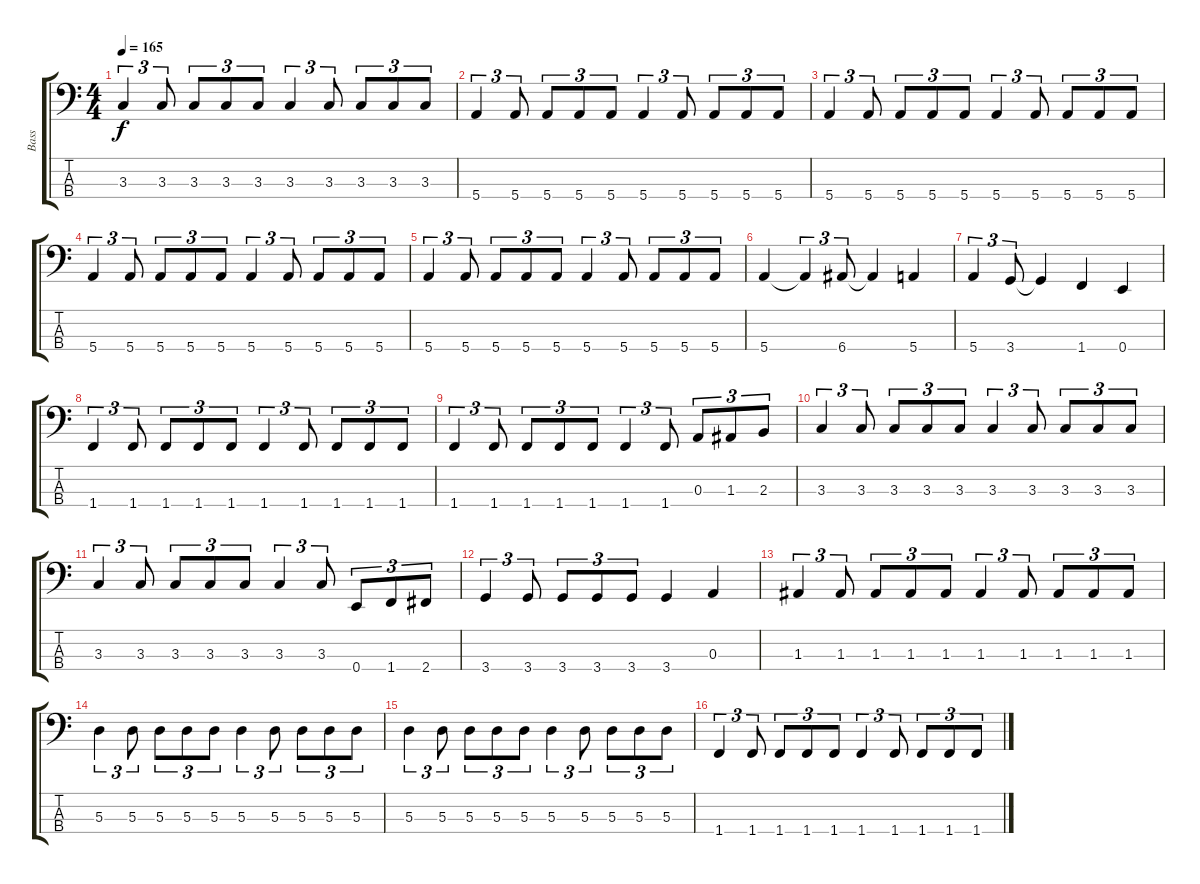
\track ("Bass" "Bass") {instrument electricbassfinger}
\staff {score tabs}
\tuning (G2 D2 A1 E1) {hide}
\ts (4 4)
\tempo 165
\clef f4
\ks c
3.3.4{tu (3 2) dy f} 3.3.8{tu (3 2)} 3.3.8{tu (3 2)} 3.3.8{tu (3 2)} 3.3.8{tu (3 2)} 3.3.4{tu (3 2)} 3.3.8{tu (3 2)} 3.3.8{tu (3 2)} 3.3.8{tu (3 2)} 3.3.8{tu (3 2)} |
5.4.4{tu (3 2)} 5.4.8{tu (3 2)} 5.4.8{tu (3 2)} 5.4.8{tu (3 2)} 5.4.8{tu (3 2)} 5.4.4{tu (3 2)} 5.4.8{tu (3 2)} 5.4.8{tu (3 2)} 5.4.8{tu (3 2)} 5.4.8{tu (3 2)} |
5.4.4{tu (3 2)} 5.4.8{tu (3 2)} 5.4.8{tu (3 2)} 5.4.8{tu (3 2)} 5.4.8{tu (3 2)} 5.4.4{tu (3 2)} 5.4.8{tu (3 2)} 5.4.8{tu (3 2)} 5.4.8{tu (3 2)} 5.4.8{tu (3 2)} |
5.4.4{tu (3 2)} 5.4.8{tu (3 2)} 5.4.8{tu (3 2)} 5.4.8{tu (3 2)} 5.4.8{tu (3 2)} 5.4.4{tu (3 2)} 5.4.8{tu (3 2)} 5.4.8{tu (3 2)} 5.4.8{tu (3 2)} 5.4.8{tu (3 2)} |
5.4.4{tu (3 2)} 5.4.8{tu (3 2)} 5.4.8{tu (3 2)} 5.4.8{tu (3 2)} 5.4.8{tu (3 2)} 5.4.4{tu (3 2)} 5.4.8{tu (3 2)} 5.4.8{tu (3 2)} 5.4.8{tu (3 2)} 5.4.8{tu (3 2)} |
5.4.4 5.4{t}.4{tu (3 2)} 6.4.8{tu (3 2)} 6.4{t}.4 5.4.4 |
5.4.4{tu (3 2)} 3.4.8{tu (3 2)} 3.4{t}.4 1.4.4 0.4.4 |
1.4.4{tu (3 2)} 1.4.8{tu (3 2)} 1.4.8{tu (3 2)} 1.4.8{tu (3 2)} 1.4.8{tu (3 2)} 1.4.4{tu (3 2)} 1.4.8{tu (3 2)} 1.4.8{tu (3 2)} 1.4.8{tu (3 2)} 1.4.8{tu (3 2)} |
1.4.4{tu (3 2)} 1.4.8{tu (3 2)} 1.4.8{tu (3 2)} 1.4.8{tu (3 2)} 1.4.8{tu (3 2)} 1.4.4{tu (3 2)} 1.4.8{tu (3 2)} 0.3.8{tu (3 2)} 1.3.8{tu (3 2)} 2.3.8{tu (3 2)} |
3.3.4{tu (3 2)} 3.3.8{tu (3 2)} 3.3.8{tu (3 2)} 3.3.8{tu (3 2)} 3.3.8{tu (3 2)} 3.3.4{tu (3 2)} 3.3.8{tu (3 2)} 3.3.8{tu (3 2)} 3.3.8{tu (3 2)} 3.3.8{tu (3 2)} |
3.3.4{tu (3 2)} 3.3.8{tu (3 2)} 3.3.8{tu (3 2)} 3.3.8{tu (3 2)} 3.3.8{tu (3 2)} 3.3.4{tu (3 2)} 3.3.8{tu (3 2)} 0.4.8{tu (3 2)} 1.4.8{tu (3 2)} 2.4.8{tu (3 2)} |
3.4.4{tu (3 2)} 3.4.8{tu (3 2)} 3.4.8{tu (3 2)} 3.4.8{tu (3 2)} 3.4.8{tu (3 2)} 3.4.4 0.3.4 |
1.3.4{tu (3 2)} 1.3.8{tu (3 2)} 1.3.8{tu (3 2)} 1.3.8{tu (3 2)} 1.3.8{tu (3 2)} 1.3.4{tu (3 2)} 1.3.8{tu (3 2)} 1.3.8{tu (3 2)} 1.3.8{tu (3 2)} 1.3.8{tu (3 2)} |
5.3.4{tu (3 2)} 5.3.8{tu (3 2)} 5.3.8{tu (3 2)} 5.3.8{tu (3 2)} 5.3.8{tu (3 2)} 5.3.4{tu (3 2)} 5.3.8{tu (3 2)} 5.3.8{tu (3 2)} 5.3.8{tu (3 2)} 5.3.8{tu (3 2)} |
5.3.4{tu (3 2)} 5.3.8{tu (3 2)} 5.3.8{tu (3 2)} 5.3.8{tu (3 2)} 5.3.8{tu (3 2)} 5.3.4{tu (3 2)} 5.3.8{tu (3 2)} 5.3.8{tu (3 2)} 5.3.8{tu (3 2)} 5.3.8{tu (3 2)} |
1.4.4{tu (3 2)} 1.4.8{tu (3 2)} 1.4.8{tu (3 2)} 1.4.8{tu (3 2)} 1.4.8{tu (3 2)} 1.4.4{tu (3 2)} 1.4.8{tu (3 2)} 1.4.8{tu (3 2)} 1.4.8{tu (3 2)} 1.4.8{tu (3 2)}
